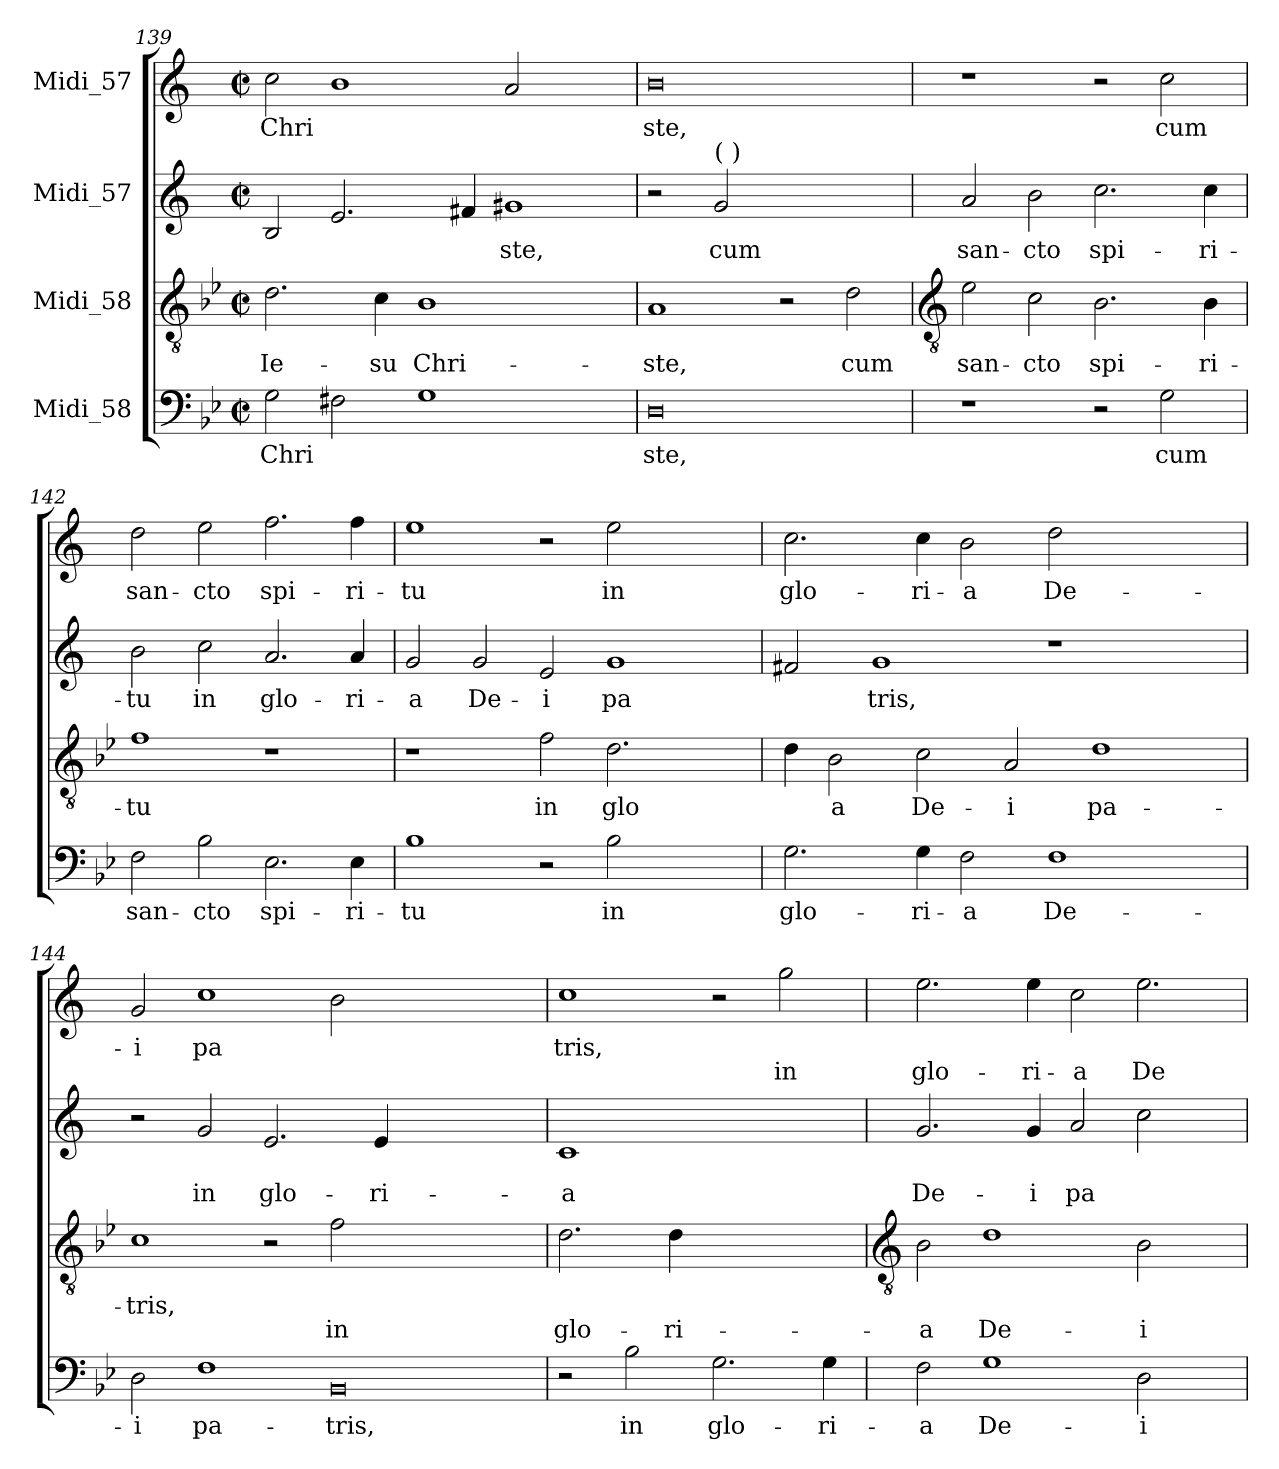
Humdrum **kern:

**kern	**text	**kern	**text	**text	**kern	**text	**text	**kern	**text	**text
*part4	*part4	*part3	*part3	*part3	*part2	*part2	*part2	*part1	*part1	*part1
*staff4	*staff4	*staff3	*staff3	*staff3	*staff2	*staff2	*staff2	*staff1	*staff1	*staff1
*I"Midi_58	*	*I"Midi_58	*	*	*I"Midi_57	*	*	*I"Midi_57	*	*
*clefF4	*	*clefGv2	*	*	*clefG2	*	*	*clefG2	*	*
*	*	*	*	*	*ITrd1c2	*	*	*ITrd1c2	*	*
*k[b-e-]	*	*k[b-e-]	*	*	*k[b-e-]	*	*	*k[b-e-]	*	*
*B-:	*	*B-:	*	*	*B-:	*	*	*B-:	*	*
*M4/2	*	*M4/2	*	*	*M4/2	*	*	*M4/2	*	*
*met(c|)	*	*met(c|)	*	*	*met(c|)	*	*	*met(c|)	*	*
=139	=139	=139	=139	=139	=139	=139	=139	=139	=139	=139
!	!LO:LY:b	!	!LO:LY:b	!	!	!	!	!	!LO:LY:b	!
2G	Chri	2.d	Ie-	.	2A	.	.	2b-	Chri	.
2F#X	.	.	.	.	2.d	.	.	1a	.	.
!	!	!	!LO:LY:b	!	!	!	!	!	!	!
.	.	4c	-su	.	.	.	.	.	.	.
!	!	!	!LO:LY:b	!	!	!	!	!	!	!
1G	.	1B-	Chri-	.	.	.	.	.	.	.
.	.	.	.	.	4en	.	.	.	.	.
!	!	!	!	!	!	!LO:LY:b	!	!	!	!
.	.	.	.	.	1f#X	ste,	.	2g	.	.
2ryy	.	2ryy	.	.	.	.	.	2ryy	.	.
=140	=140	=140	=140	=140	=140	=140	=140	=140	=140	=140
!	!LO:LY:b	!	!LO:LY:b	!	!	!	!	!	!LO:LY:b	!
0D	ste,	1A	-ste,	.	2r	.	.	0a	ste,	.
!	!	!	!	!	!LO:TX:a:t=(  )	!	!	!	!	!
!	!	!	!	!	!	!LO:LY:b	!	!	!	!
.	.	.	.	.	2f	cum	.	.	.	.
.	.	2r	.	.	1ryy	.	.	.	.	.
!	!	!	!LO:LY:b	!	!	!	!	!	!	!
.	.	2d	cum	.	.	.	.	.	.	.
!!LO:LB:g=z
=141	=141	=141	=141	=141	=141	=141	=141	=141	=141	=141
*	*	*clefGv2	*	*	*	*	*	*	*	*
!	!	!	!LO:LY:b	!	!	!LO:LY:b	!	!	!	!
1r	.	2e-	san-	.	2g	san-	.	1r	.	.
!	!	!	!LO:LY:b	!	!	!LO:LY:b	!	!	!	!
.	.	2c	-cto	.	2a	-cto	.	.	.	.
!	!	!	!LO:LY:b	!	!	!LO:LY:b	!	!	!	!
2r	.	2.B-	spi-	.	2.b-	spi-	.	2r	.	.
!	!LO:LY:b	!	!	!	!	!	!	!	!LO:LY:b	!
2G	cum	.	.	.	.	.	.	2b-	cum	.
!	!	!	!LO:LY:b	!	!	!LO:LY:b	!	!	!	!
.	.	4B-	-ri-	.	4b-	-ri-	.	.	.	.
=142	=142	=142	=142	=142	=142	=142	=142	=142	=142	=142
!	!LO:LY:b	!	!LO:LY:b	!	!	!LO:LY:b	!	!	!LO:LY:b	!
2F	san-	1f	-tu	.	2a	-tu	.	2cc	san-	.
!	!LO:LY:b	!	!	!	!	!LO:LY:b	!	!	!LO:LY:b	!
2B-	-cto	.	.	.	2b-	in	.	2dd	-cto	.
!	!LO:LY:b	!	!	!	!	!LO:LY:b	!	!	!LO:LY:b	!
2.E-	spi-	1r	.	.	2.g	glo-	.	2.ee-	spi-	.
!	!LO:LY:b	!	!	!	!	!LO:LY:b	!	!	!LO:LY:b	!
4E-	-ri-	.	.	.	4g	-ri-	.	4ee-	-ri-	.
=143	=143	=143	=143	=143	=143	=143	=143	=143	=143	=143
!	!LO:LY:b	!	!	!	!	!LO:LY:b	!	!	!LO:LY:b	!
1B-	-tu	1r	.	.	2f	-a	.	1dd	-tu	.
!	!	!	!	!	!	!LO:LY:b	!	!	!	!
.	.	.	.	.	2f	De-	.	.	.	.
!	!	!	!LO:LY:b	!	!	!LO:LY:b	!	!	!	!
2r	.	2f	in	.	2d	-i	.	2r	.	.
!	!LO:LY:b	!	!LO:LY:b	!	!	!LO:LY:b	!	!	!LO:LY:b	!
2B-	in	2.d	glo	.	1f	pa	.	2dd	in	.
2ryy	.	.	.	.	.	.	.	2ryy	.	.
.	.	4ryy	.	.	.	.	.	.	.	.
=144A	=144A	=144A	=144A	=144A	=144A	=144A	=144A	=144A	=144A	=144A
!	!LO:LY:b	!	!	!	!	!	!	!	!LO:LY:b	!
2.G	glo-	4d	.	.	2en	.	.	2.b-	glo-	.
!	!	!	!LO:LY:b	!	!	!	!	!	!	!
.	.	2B-	a	.	.	.	.	.	.	.
!	!	!	!	!	!	!LO:LY:b	!	!	!	!
.	.	.	.	.	1f	tris,	.	.	.	.
!	!LO:LY:b	!	!LO:LY:b	!	!	!	!	!	!LO:LY:b	!
4G	-ri-	2c	De-	.	.	.	.	4b-	-ri-	.
!	!LO:LY:b	!	!	!	!	!	!	!	!LO:LY:b	!
2F	-a	.	.	.	.	.	.	2a	-a	.
!	!	!	!LO:LY:b	!	!	!	!	!	!	!
.	.	2A	-i	.	.	.	.	.	.	.
!	!LO:LY:b	!	!	!	!	!	!	!	!LO:LY:b	!
1F	De-	.	.	.	1r	.	.	2cc	De-	.
!	!	!	!LO:LY:b	!	!	!	!	!	!	!
.	.	1d	pa-	.	.	.	.	.	.	.
.	.	.	.	.	.	.	.	2.ryy	.	.
4ryy	.	.	.	.	4ryy	.	.	.	.	.
=144B	=144B	=144B	=144B	=144B	=144B	=144B	=144B	=144B	=144B	=144B
!	!LO:LY:b	!	!LO:LY:b	!	!	!	!	!	!LO:LY:b	!
2D	-i	1c	-tris,	.	2r	.	.	2f	-i	.
!	!LO:LY:b	!	!	!	!	!	!LO:LY:b	!	!LO:LY:b	!
1F	pa-	.	.	.	2f	.	in	1b-	pa	.
!	!	!	!	!	!	!	!LO:LY:b	!	!	!
.	.	2r	.	.	2.d	.	glo-	.	.	.
!	!LO:LY:b	!	!	!LO:LY:b	!	!	!	!	!	!
0BB-	-tris,	2f	.	in	.	.	.	2a	.	.
!	!	!	!	!	!	!	!LO:LY:b	!	!	!
.	.	.	.	.	4d	.	-ri-	.	.	.
.	.	1.ryy	.	.	1.ryy	.	.	1.ryy	.	.
!!LO:LB:g=z
=145A	=145A	=145A	=145A	=145A	=145A	=145A	=145A	=145A	=145A	=145A
!	!	!	!	!LO:LY:b	!	!	!LO:LY:b	!	!LO:LY:b	!
2r	.	2.d	.	glo-	1B-	.	-a	1b-	tris,	.
!	!LO:LY:b	!	!	!	!	!	!	!	!	!
2B-	in	.	.	.	.	.	.	.	.	.
!	!	!	!	!LO:LY:b	!	!	!	!	!	!
.	.	4d	.	-ri-	.	.	.	.	.	.
!	!LO:LY:b	!	!	!	!	!	!	!	!	!
2.G	glo-	1ryy	.	.	1ryy	.	.	2r	.	.
!	!	!	!	!	!	!	!	!	!	!LO:LY:b
.	.	.	.	.	.	.	.	2ff	.	in
!	!LO:LY:b	!	!	!	!	!	!	!	!	!
4G	-ri-	.	.	.	.	.	.	.	.	.
!!LO:LB:g=z
=146	=146	=146	=146	=146	=146	=146	=146	=146	=146	=146
*	*	*clefGv2	*	*	*	*	*	*	*	*
!	!LO:LY:b	!	!	!LO:LY:b	!	!	!LO:LY:b	!	!	!LO:LY:b
2F	-a	2B-	.	-a	2.f	.	De-	2.dd	.	glo-
!	!LO:LY:b	!	!	!LO:LY:b	!	!	!	!	!	!
1G	De-	1d	.	De-	.	.	.	.	.	.
!	!	!	!	!	!	!	!LO:LY:b	!	!	!LO:LY:b
.	.	.	.	.	4f	.	-i	4dd	.	-ri-
!	!	!	!	!	!	!	!LO:LY:b	!	!	!LO:LY:b
.	.	.	.	.	2g	.	pa	2b-	.	-a
!	!LO:LY:b	!	!	!LO:LY:b	!	!	!	!	!	!LO:LY:b
2D	-i	2B-	.	-i	2b-	.	.	2.dd	.	De-
4ryy	.	4ryy	.	.	4ryy	.	.	.	.	.
=	=	=	=	=	=	=	=	=	=	=
*-	*-	*-	*-	*-	*-	*-	*-	*-	*-	*-
